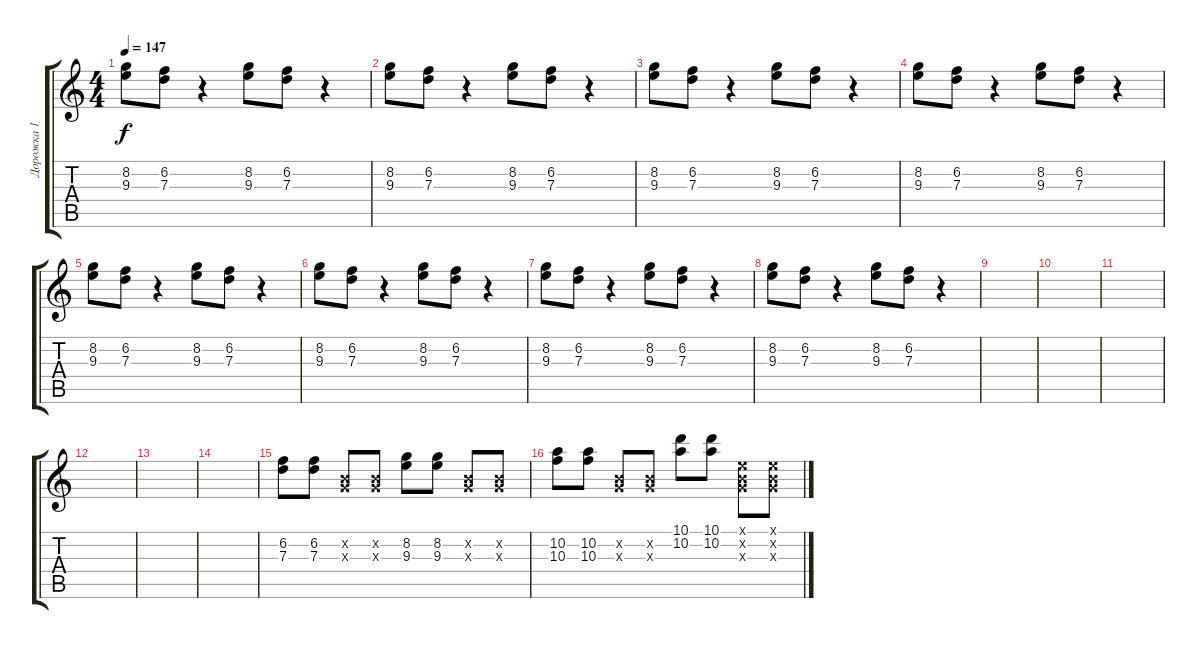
\track ("Дорожка 1" "Дорожка 1") {instrument distortionguitar}
\staff {score tabs}
\tuning (E4 B3 G3 D3 A2 E2) {hide}
\ts (4 4)
\tempo 147
\clef g2
\ks c
(8.2 9.3).8{dy f} (6.2 7.3).8 r.4 (8.2 9.3).8 (6.2 7.3).8 r.4 |
(8.2 9.3).8 (6.2 7.3).8 r.4 (8.2 9.3).8 (6.2 7.3).8 r.4 |
(8.2 9.3).8 (6.2 7.3).8 r.4 (8.2 9.3).8 (6.2 7.3).8 r.4 |
(8.2 9.3).8 (6.2 7.3).8 r.4 (8.2 9.3).8 (6.2 7.3).8 r.4 |
(8.2 9.3).8 (6.2 7.3).8 r.4 (8.2 9.3).8 (6.2 7.3).8 r.4 |
(8.2 9.3).8 (6.2 7.3).8 r.4 (8.2 9.3).8 (6.2 7.3).8 r.4 |
(8.2 9.3).8 (6.2 7.3).8 r.4 (8.2 9.3).8 (6.2 7.3).8 r.4 |
(8.2 9.3).8 (6.2 7.3).8 r.4 (8.2 9.3).8 (6.2 7.3).8 r.4 |
|
|
|
|
|
|
(6.2 7.3).8 (6.2 7.3).8 (0.2{x} 0.3{x}).8 (0.2{x} 0.3{x}).8 (8.2 9.3).8 (8.2 9.3).8 (0.2{x} 0.3{x}).8 (0.2{x} 0.3{x}).8 |
(10.2 10.3).8 (10.2 10.3).8 (0.2{x} 0.3{x}).8 (0.2{x} 0.3{x}).8 (10.1 10.2).8 (10.1 10.2).8 (0.1{x} 0.2{x} 0.3{x}).8 (0.1{x} 0.2{x} 0.3{x}).8
